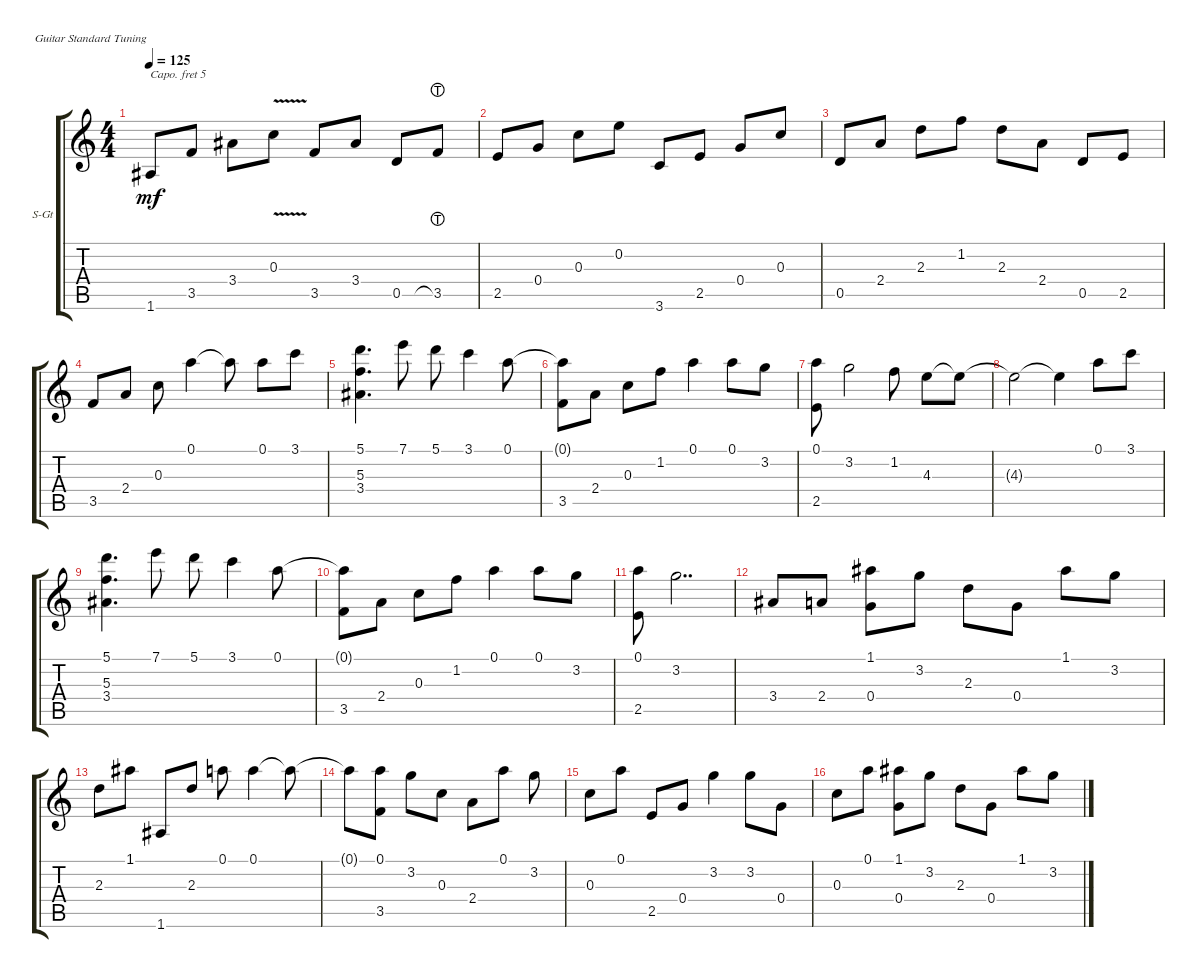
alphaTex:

\defaultSystemsLayout 4
\bracketExtendMode groupsimilarinstruments
\firstSystemTrackNameOrientation horizontal
\otherSystemsTrackNameOrientation horizontal
\track ("Steel Guitar" "S-Gt") {instrument acousticguitarsteel}
\staff {score tabs}
\capo 5
\tuning (E4 B3 G3 D3 A2 E2)
\ts (4 4)
\tempo 125
\clef g2
\ks c
1.6.8{dy mf instrument acousticguitarsteel} 3.5.8 3.4.8 0.3{v}.8 3.5.8 3.4.8 0.5.8 3.5{lht}.8 |
2.5.8 0.4.8 0.3.8 0.2.8 3.6.8 2.5.8 0.4.8 0.3.8 |
0.5.8 2.4.8 2.3.8 1.2.8 2.3.8 2.4.8 0.5.8 2.5.8 |
3.5.8 2.4.8 0.3.8 0.1.4 0.1{t}.8 0.1.8 3.1.8 |
(5.1 5.3 3.4).4{d} 7.1.8 5.1.8 3.1.4 0.1.8 |
(0.1{t} 3.5).8 2.4.8 0.3.8 1.2.8 0.1.4 0.1.8 3.2.8 |
(2.5 0.1).8 3.2.2 1.2.8 4.3.8 4.3{t}.8 |
4.3{t}.2 4.3{t}.4 0.1.8 3.1.8 |
(5.1 5.3 3.4).4{d} 7.1.8 5.1.8 3.1.4 0.1.8 |
(3.5 0.1{t}).8 2.4.8 0.3.8 1.2.8 0.1.4 0.1.8 3.2.8 |
(0.1 2.5).8 3.2.2{dd} |
3.4.8 2.4.8 (0.4 1.1).8 3.2.8 2.3.8 0.4.8 1.1.8 3.2.8 |
2.3.8 1.1.8 1.6.8 2.3.8 0.1.8 0.1.4 0.1{t}.8 |
0.1{t}.8 (0.1 3.5).8 3.2.8 0.3.8 2.4.8 0.1.8 3.2.8 |
0.3.8 0.1.8 2.5.8 0.4.8 3.2.4 3.2.8 0.4.8 |
0.3.8 0.1.8 (1.1 0.4).8 3.2.8 2.3.8 0.4.8 1.1.8 3.2.8
